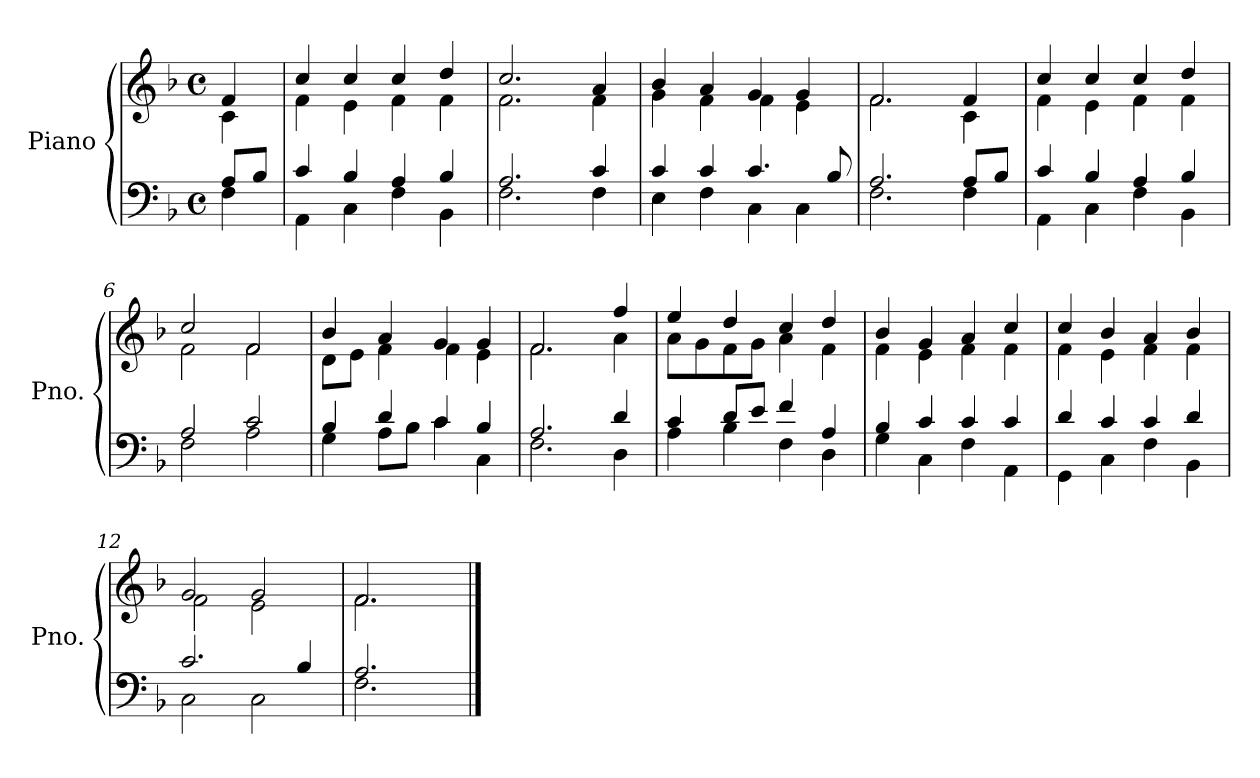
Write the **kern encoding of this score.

**kern	**kern
*part1	*part1
*staff2	*staff1
*I"Piano	*
*I'Pno.	*
*clefF4	*clefG2
*k[b-]	*k[b-]
*M4/4	*M4/4
*met(c)	*met(c)
=	=
*^	*^
*	*^	*	*
4ryy	8A/L	4F\	4f/	4c\
.	8B-/J	.	.	.
=1	=1	=1	=1	=1
1ryy	4c/	4AA\	4cc/	4f\
.	4B-/	4C\	4cc/	4e\
.	4A/	4F\	4cc/	4f\
.	4B-/	4BB-\	4dd/	4f\
=2	=2	=2	=2	=2
1ryy	2.A/	2.F\	2.cc/	2.f\
.	4c/	4F\	4a/	4f\
=3	=3	=3	=3	=3
1ryy	4c/	4E\	4b-/	4g\
.	4c/	4F\	4a/	4f\
.	4.c/	4C\	4g/	4f\
.	.	4C\	4g/	4e\
.	8B-/	.	.	.
=4	=4	=4	=4	=4
1ryy	2.A/	2.F\	2.f/	2.f\
.	8A/L	4F\	4f/	4c\
.	8B-/J	.	.	.
=5	=5	=5	=5	=5
1ryy	4c/	4AA\	4cc/	4f\
.	4B-/	4C\	4cc/	4e\
.	4A/	4F\	4cc/	4f\
.	4B-/	4BB-\	4dd/	4f\
=6	=6	=6	=6	=6
1ryy	2A/	2F\	2cc/	2f\
.	2c/	2A\	2f/	2f\
=7	=7	=7	=7	=7
1ryy	4B-/	4G\	4b-/	8d\L
.	.	.	.	8e\J
.	4d/	8A\L	4a/	4f\
.	.	8B-\J	.	.
.	4c/	4c\	4g/	4f\
.	4B-/	4C\	4g/	4e\
=8	=8	=8	=8	=8
1ryy	2.A/	2.F\	2.f/	2.f\
.	4d/	4D\	4ff/	4a\
!!LO:LB:g=z	!!
=9	=9	=9	=9	=9
1ryy	4c/	4A\	4ee/	8a\L
.	.	.	.	8g\
.	8d/L	4B-\	4dd/	8f\
.	8e/J	.	.	8g\J
.	4f/	4F\	4cc/	4a\
.	4A/	4D\	4dd/	4f\
=10	=10	=10	=10	=10
1ryy	4B-/	4G\	4b-/	4f\
.	4c/	4C\	4g/	4e\
.	4c/	4F\	4a/	4f\
.	4c/	4AA\	4cc/	4f\
=11	=11	=11	=11	=11
1ryy	4d/	4GG\	4cc/	4f\
.	4c/	4C\	4b-/	4e\
.	4c/	4F\	4a/	4f\
.	4d/	4BB-\	4b-/	4f\
=12	=12	=12	=12	=12
1ryy	2.c/	2C\	2g/	2f\
.	.	2C\	2g/	2e\
.	4B-/	.	.	.
=13	=13	=13	=13	=13
2ryy	2.A/	2.F\	2.f/	2.f\
4ryy	.	.	.	.
*v	*v	*v	*	*
*	*v	*v
==	==
*-	*-
